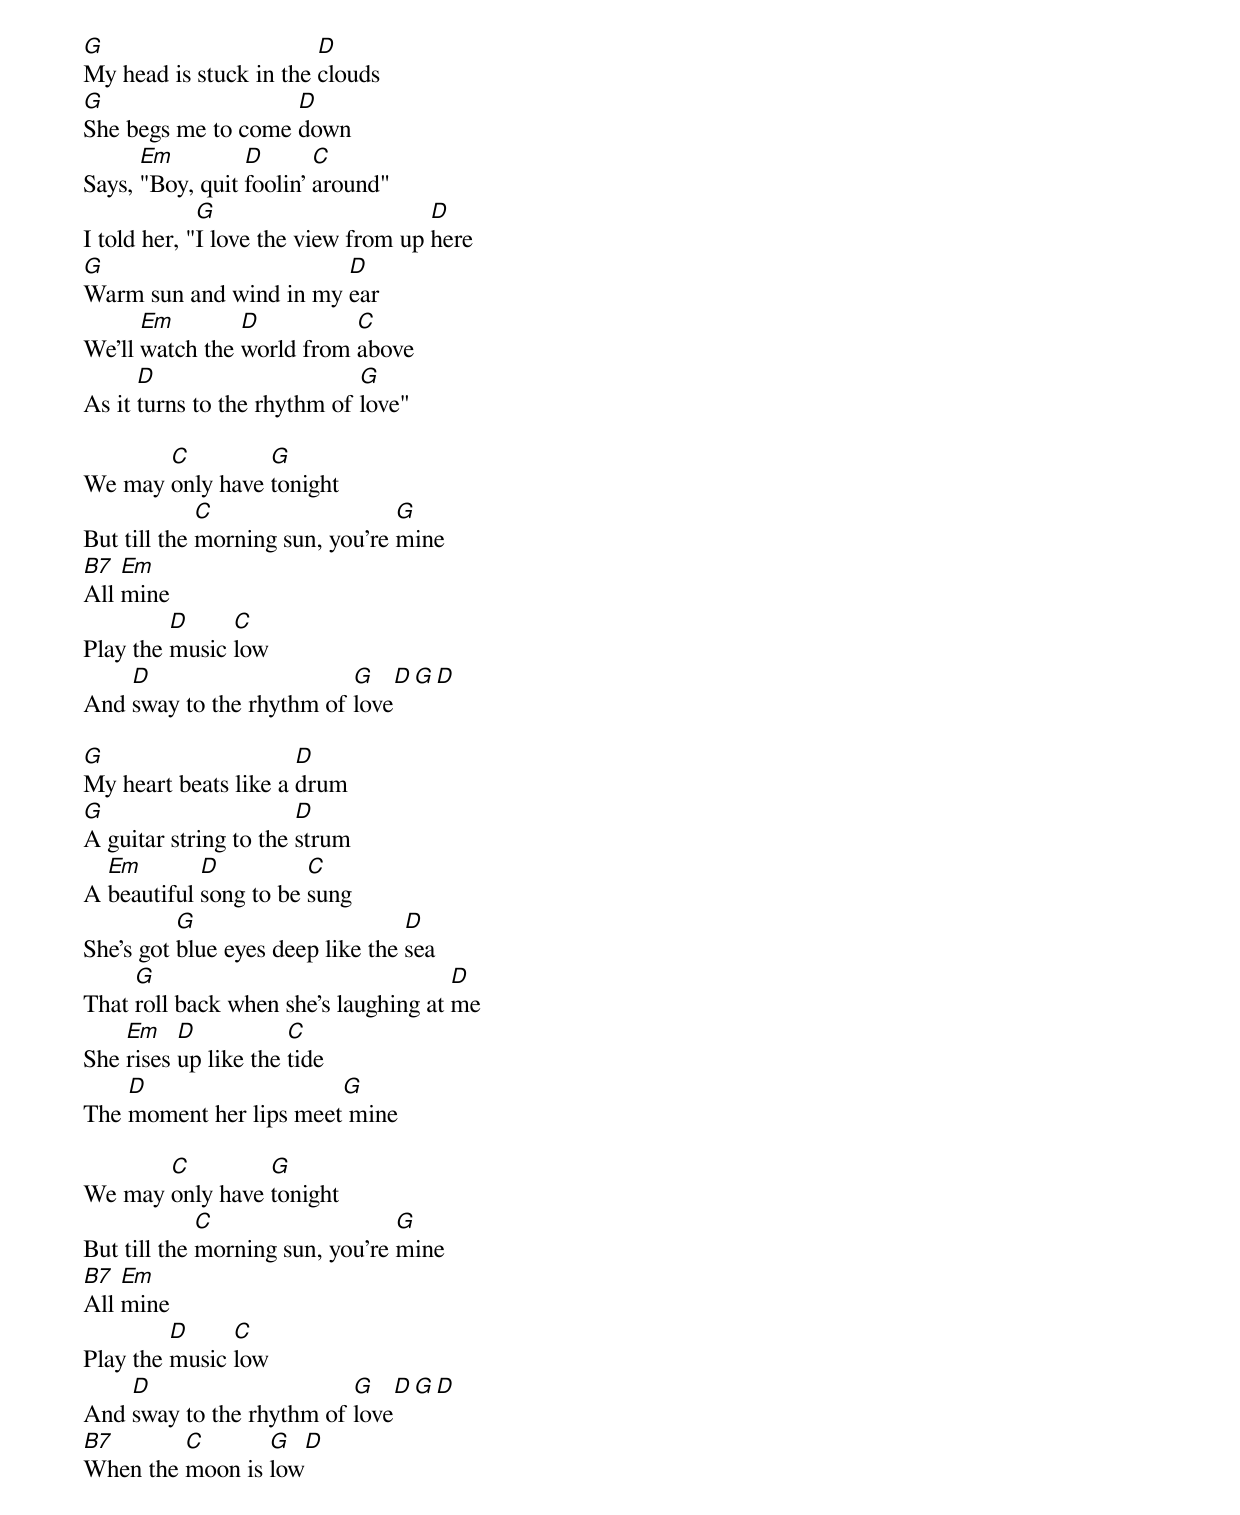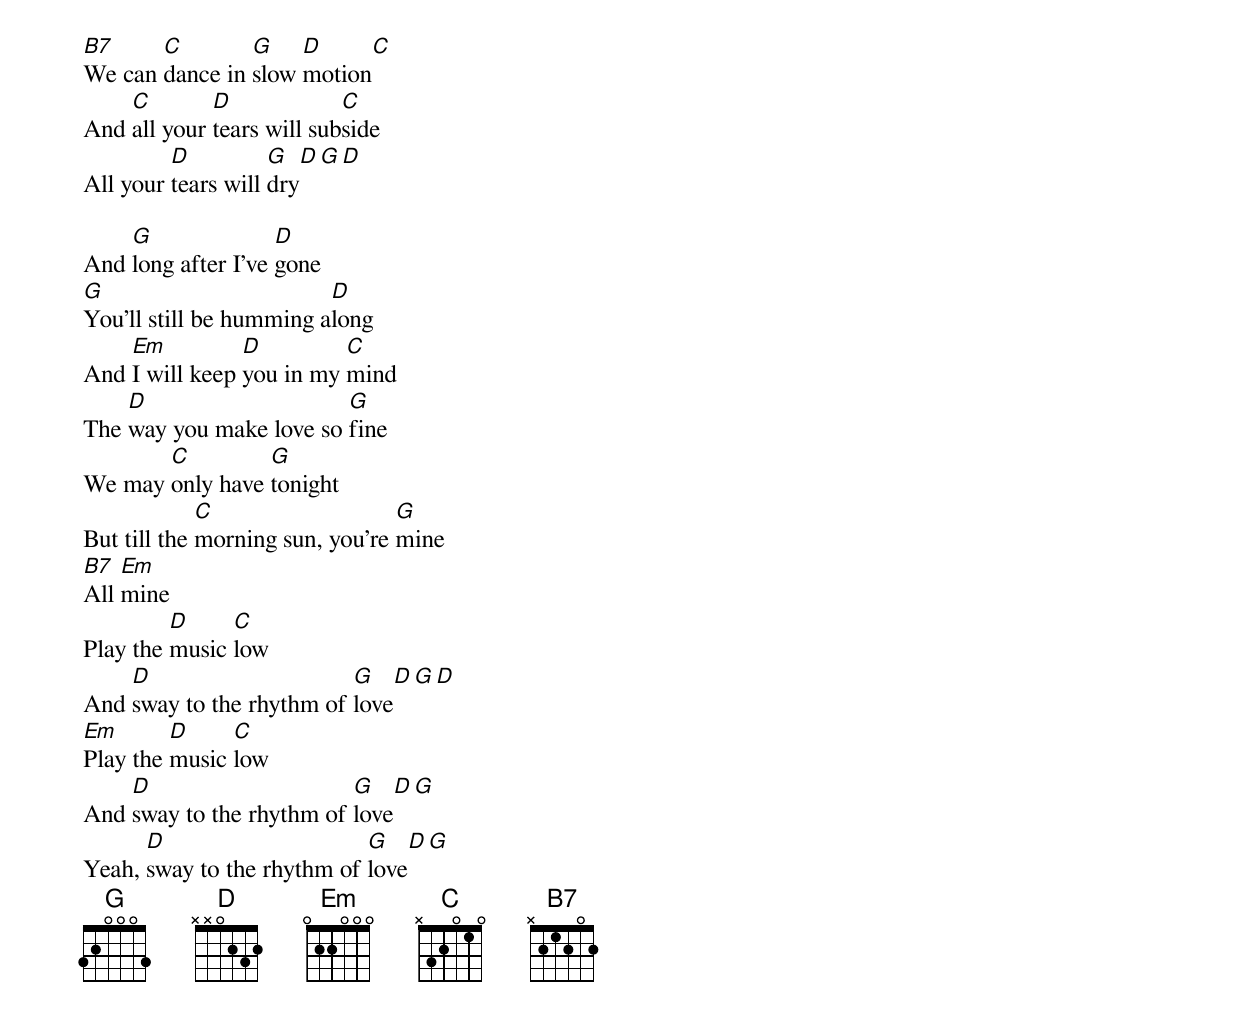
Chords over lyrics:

G                       D
My head is stuck in the clouds
G                   D
She begs me to come down
      Em         D       C
Says, "Boy, quit foolin' around"
             G                       D
I told her, "I love the view from up here
G                       D
Warm sun and wind in my ear
      Em        D          C
We'll watch the world from above
      D                      G
As it turns to the rhythm of love"

       C         G
We may only have tonight
             C                   G
But till the morning sun, you're mine
B7  Em
All mine
         D     C
Play the music low
    D                     G      D  G    D
And sway to the rhythm of love

G                     D
My heart beats like a drum
G                      D
A guitar string to the strum
  Em        D          C
A beautiful song to be sung
          G                       D
She's got blue eyes deep like the sea
     G                                D
That roll back when she's laughing at me
    Em    D           C
She rises up like the tide
    D                   G
The moment her lips meet mine

       C         G
We may only have tonight
             C                   G
But till the morning sun, you're mine
B7  Em
All mine
         D     C
Play the music low
    D                     G     D  G    D
And sway to the rhythm of love
B7       C       G    D
When the moon is low
B7     C        G    D        C
We can dance in slow motion
    C        D             C
And all your tears will subside
         D          G     D  G    D
All your tears will dry

    G               D
And long after I've gone
G                        D
You'll still be humming along
    Em          D         C
And I will keep you in my mind
    D                    G
The way you make love so fine
       C         G
We may only have tonight
             C                   G
But till the morning sun, you're mine
B7  Em
All mine
         D     C
Play the music low
    D                     G     D  G    D
And sway to the rhythm of love
Em       D     C
Play the music low
    D                     G     D  G
And sway to the rhythm of love
      D                     G   D  G
Yeah, sway to the rhythm of love
